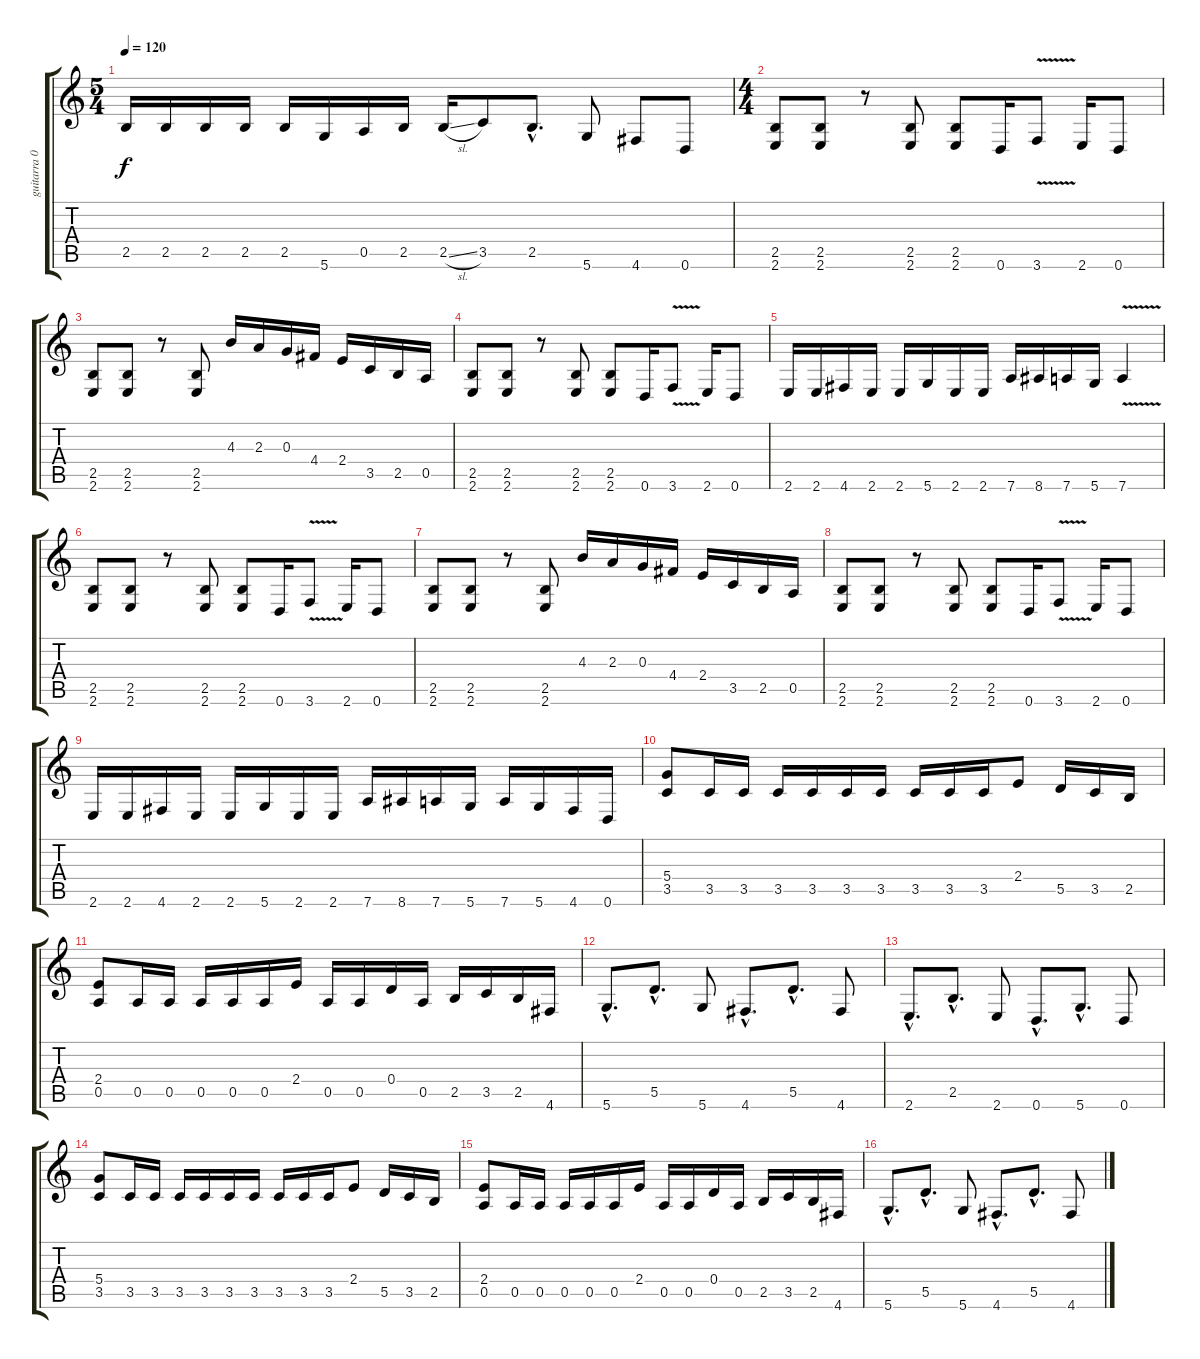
\track ("guitarra 02" "guitarra 0") {instrument distortionguitar}
\staff {score tabs}
\tuning (E4 B3 G3 D3 A2 D2) {hide}
\ts (5 4)
\tempo 120
\clef g2
\ks c
2.5.16{dy f} 2.5.16 2.5.16 2.5.16 2.5.16 5.6.16 0.5.16 2.5.16 2.5{sl}.16 3.5.8 2.5{hac}.8{d} 5.6.8 4.6.8 0.6.8 |
\ts (4 4)
(2.5 2.6).8 (2.5 2.6).8 r.8 (2.5 2.6).8 (2.5 2.6).8 0.6.16 3.6{v}.8 2.6.16 0.6.8 |
(2.5 2.6).8 (2.5 2.6).8 r.8 (2.5 2.6).8 4.3.16 2.3.16 0.3.16 4.4.16 2.4.16 3.5.16 2.5.16 0.5.16 |
(2.5 2.6).8 (2.5 2.6).8 r.8 (2.5 2.6).8 (2.5 2.6).8 0.6.16 3.6{v}.8 2.6.16 0.6.8 |
2.6.16 2.6.16 4.6.16 2.6.16 2.6.16 5.6.16 2.6.16 2.6.16 7.6.16 8.6.16 7.6.16 5.6.16 7.6{v}.4 |
(2.5 2.6).8 (2.5 2.6).8 r.8 (2.5 2.6).8 (2.5 2.6).8 0.6.16 3.6{v}.8 2.6.16 0.6.8 |
(2.5 2.6).8 (2.5 2.6).8 r.8 (2.5 2.6).8 4.3.16 2.3.16 0.3.16 4.4.16 2.4.16 3.5.16 2.5.16 0.5.16 |
(2.5 2.6).8 (2.5 2.6).8 r.8 (2.5 2.6).8 (2.5 2.6).8 0.6.16 3.6{v}.8 2.6.16 0.6.8 |
2.6.16 2.6.16 4.6.16 2.6.16 2.6.16 5.6.16 2.6.16 2.6.16 7.6.16 8.6.16 7.6.16 5.6.16 7.6.16 5.6.16 4.6.16 0.6.16 |
(5.4 3.5).8 3.5.16 3.5.16 3.5.16 3.5.16 3.5.16 3.5.16 3.5.16 3.5.16 3.5.16 2.4.8 5.5.16 3.5.16 2.5.16 |
(2.4 0.5).8 0.5.16 0.5.16 0.5.16 0.5.16 0.5.16 2.4.16 0.5.16 0.5.16 0.4.16 0.5.16 2.5.16 3.5.16 2.5.16 4.6.16 |
5.6{hac}.8{d} 5.5{hac}.8{d} 5.6.8 4.6{hac}.8{d} 5.5{hac}.8{d} 4.6.8 |
2.6{hac}.8{d} 2.5{hac}.8{d} 2.6.8 0.6{hac}.8{d} 5.6{hac}.8{d} 0.6.8 |
(5.4 3.5).8 3.5.16 3.5.16 3.5.16 3.5.16 3.5.16 3.5.16 3.5.16 3.5.16 3.5.16 2.4.8 5.5.16 3.5.16 2.5.16 |
(2.4 0.5).8 0.5.16 0.5.16 0.5.16 0.5.16 0.5.16 2.4.16 0.5.16 0.5.16 0.4.16 0.5.16 2.5.16 3.5.16 2.5.16 4.6.16 |
5.6{hac}.8{d} 5.5{hac}.8{d} 5.6.8 4.6{hac}.8{d} 5.5{hac}.8{d} 4.6.8
